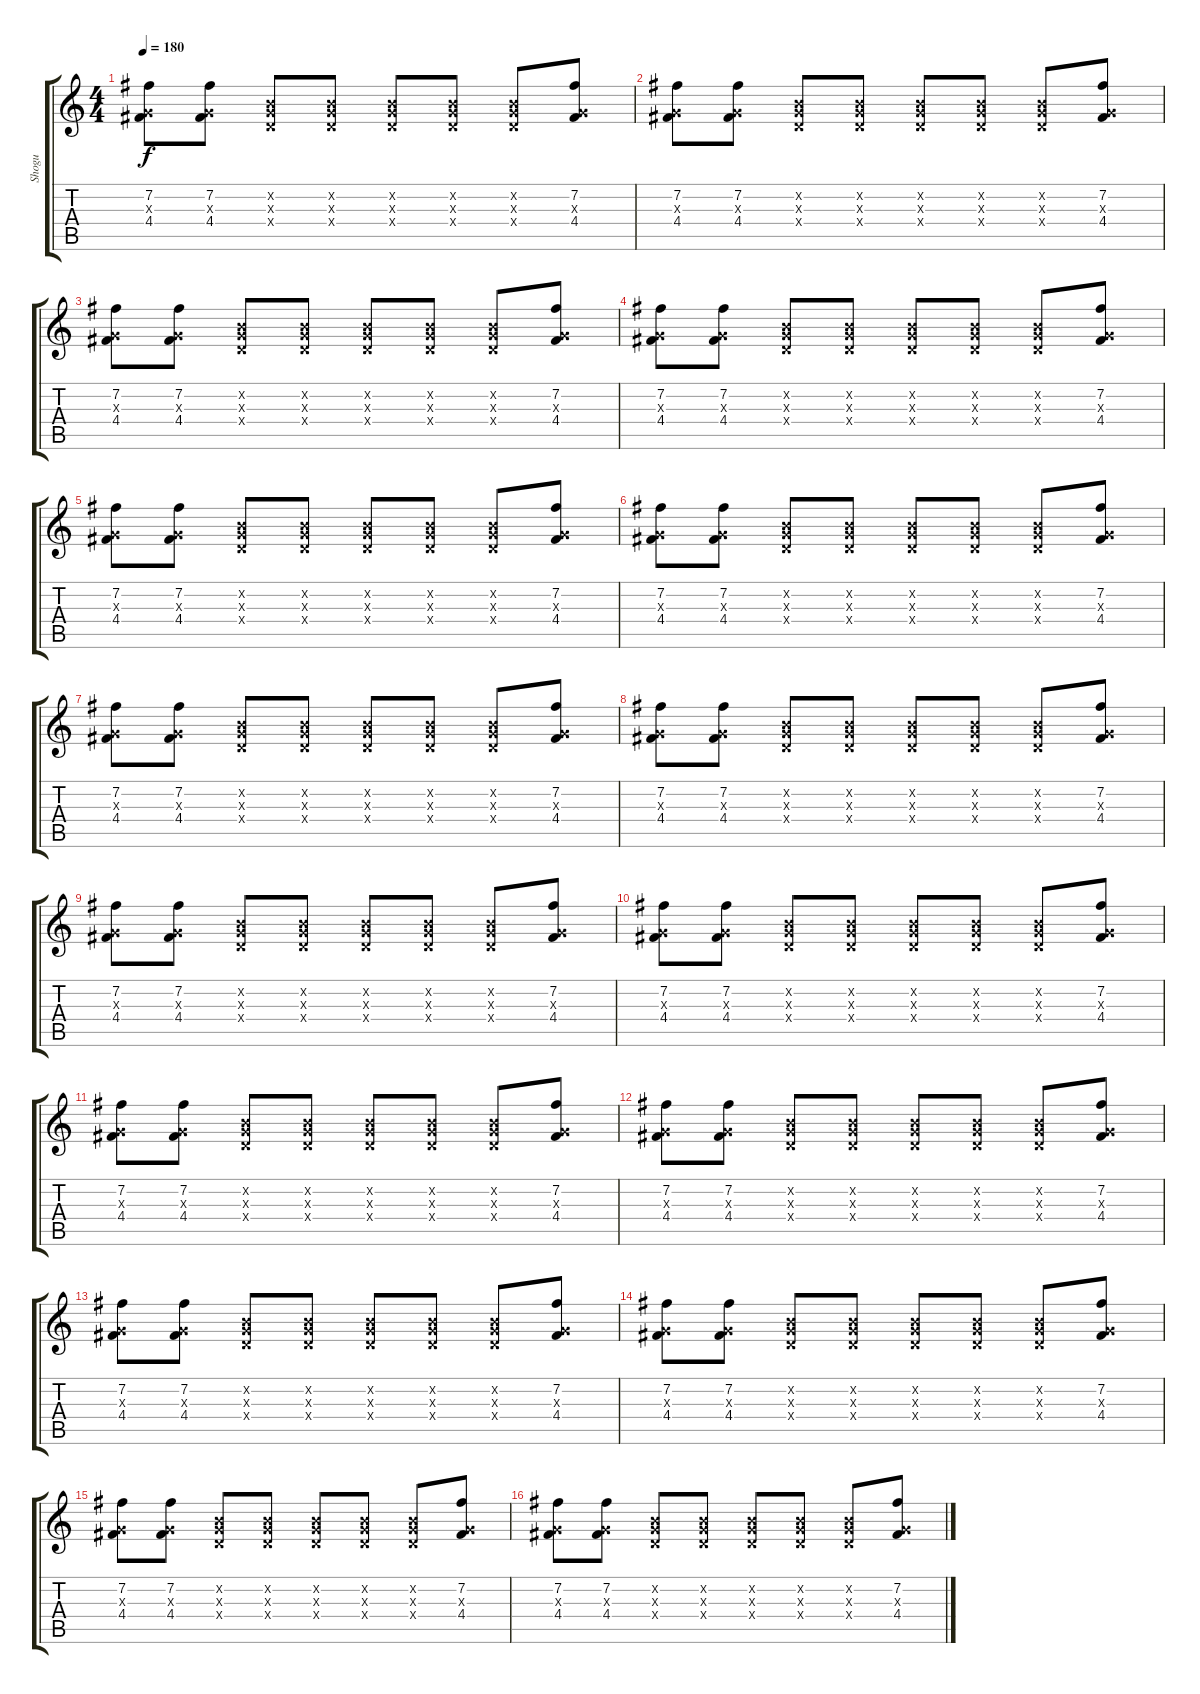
\track ("Shogu" "Shogu") {instrument overdrivenguitar}
\staff {score tabs}
\tuning (E4 B3 G3 D3 A2 E2) {hide}
\ts (4 4)
\tempo 180
\clef g2
\ks c
(7.2 0.3{x} 4.4).8{dy f} (7.2 0.3{x} 4.4).8 (0.2{x} 0.3{x} 0.4{x}).8 (0.2{x} 0.3{x} 0.4{x}).8 (0.2{x} 0.3{x} 0.4{x}).8 (0.2{x} 0.3{x} 0.4{x}).8 (0.2{x} 0.3{x} 0.4{x}).8 (7.2 0.3{x} 4.4).8 |
(7.2 0.3{x} 4.4).8 (7.2 0.3{x} 4.4).8 (0.2{x} 0.3{x} 0.4{x}).8 (0.2{x} 0.3{x} 0.4{x}).8 (0.2{x} 0.3{x} 0.4{x}).8 (0.2{x} 0.3{x} 0.4{x}).8 (0.2{x} 0.3{x} 0.4{x}).8 (7.2 0.3{x} 4.4).8 |
(7.2 0.3{x} 4.4).8 (7.2 0.3{x} 4.4).8 (0.2{x} 0.3{x} 0.4{x}).8 (0.2{x} 0.3{x} 0.4{x}).8 (0.2{x} 0.3{x} 0.4{x}).8 (0.2{x} 0.3{x} 0.4{x}).8 (0.2{x} 0.3{x} 0.4{x}).8 (7.2 0.3{x} 4.4).8 |
(7.2 0.3{x} 4.4).8 (7.2 0.3{x} 4.4).8 (0.2{x} 0.3{x} 0.4{x}).8 (0.2{x} 0.3{x} 0.4{x}).8 (0.2{x} 0.3{x} 0.4{x}).8 (0.2{x} 0.3{x} 0.4{x}).8 (0.2{x} 0.3{x} 0.4{x}).8 (7.2 0.3{x} 4.4).8 |
(7.2 0.3{x} 4.4).8 (7.2 0.3{x} 4.4).8 (0.2{x} 0.3{x} 0.4{x}).8 (0.2{x} 0.3{x} 0.4{x}).8 (0.2{x} 0.3{x} 0.4{x}).8 (0.2{x} 0.3{x} 0.4{x}).8 (0.2{x} 0.3{x} 0.4{x}).8 (7.2 0.3{x} 4.4).8 |
(7.2 0.3{x} 4.4).8 (7.2 0.3{x} 4.4).8 (0.2{x} 0.3{x} 0.4{x}).8 (0.2{x} 0.3{x} 0.4{x}).8 (0.2{x} 0.3{x} 0.4{x}).8 (0.2{x} 0.3{x} 0.4{x}).8 (0.2{x} 0.3{x} 0.4{x}).8 (7.2 0.3{x} 4.4).8 |
(7.2 0.3{x} 4.4).8 (7.2 0.3{x} 4.4).8 (0.2{x} 0.3{x} 0.4{x}).8 (0.2{x} 0.3{x} 0.4{x}).8 (0.2{x} 0.3{x} 0.4{x}).8 (0.2{x} 0.3{x} 0.4{x}).8 (0.2{x} 0.3{x} 0.4{x}).8 (7.2 0.3{x} 4.4).8 |
(7.2 0.3{x} 4.4).8 (7.2 0.3{x} 4.4).8 (0.2{x} 0.3{x} 0.4{x}).8 (0.2{x} 0.3{x} 0.4{x}).8 (0.2{x} 0.3{x} 0.4{x}).8 (0.2{x} 0.3{x} 0.4{x}).8 (0.2{x} 0.3{x} 0.4{x}).8 (7.2 0.3{x} 4.4).8 |
(7.2 0.3{x} 4.4).8 (7.2 0.3{x} 4.4).8 (0.2{x} 0.3{x} 0.4{x}).8 (0.2{x} 0.3{x} 0.4{x}).8 (0.2{x} 0.3{x} 0.4{x}).8 (0.2{x} 0.3{x} 0.4{x}).8 (0.2{x} 0.3{x} 0.4{x}).8 (7.2 0.3{x} 4.4).8 |
(7.2 0.3{x} 4.4).8 (7.2 0.3{x} 4.4).8 (0.2{x} 0.3{x} 0.4{x}).8 (0.2{x} 0.3{x} 0.4{x}).8 (0.2{x} 0.3{x} 0.4{x}).8 (0.2{x} 0.3{x} 0.4{x}).8 (0.2{x} 0.3{x} 0.4{x}).8 (7.2 0.3{x} 4.4).8 |
(7.2 0.3{x} 4.4).8 (7.2 0.3{x} 4.4).8 (0.2{x} 0.3{x} 0.4{x}).8 (0.2{x} 0.3{x} 0.4{x}).8 (0.2{x} 0.3{x} 0.4{x}).8 (0.2{x} 0.3{x} 0.4{x}).8 (0.2{x} 0.3{x} 0.4{x}).8 (7.2 0.3{x} 4.4).8 |
(7.2 0.3{x} 4.4).8 (7.2 0.3{x} 4.4).8 (0.2{x} 0.3{x} 0.4{x}).8 (0.2{x} 0.3{x} 0.4{x}).8 (0.2{x} 0.3{x} 0.4{x}).8 (0.2{x} 0.3{x} 0.4{x}).8 (0.2{x} 0.3{x} 0.4{x}).8 (7.2 0.3{x} 4.4).8 |
(7.2 0.3{x} 4.4).8 (7.2 0.3{x} 4.4).8 (0.2{x} 0.3{x} 0.4{x}).8 (0.2{x} 0.3{x} 0.4{x}).8 (0.2{x} 0.3{x} 0.4{x}).8 (0.2{x} 0.3{x} 0.4{x}).8 (0.2{x} 0.3{x} 0.4{x}).8 (7.2 0.3{x} 4.4).8 |
(7.2 0.3{x} 4.4).8 (7.2 0.3{x} 4.4).8 (0.2{x} 0.3{x} 0.4{x}).8 (0.2{x} 0.3{x} 0.4{x}).8 (0.2{x} 0.3{x} 0.4{x}).8 (0.2{x} 0.3{x} 0.4{x}).8 (0.2{x} 0.3{x} 0.4{x}).8 (7.2 0.3{x} 4.4).8 |
(7.2 0.3{x} 4.4).8 (7.2 0.3{x} 4.4).8 (0.2{x} 0.3{x} 0.4{x}).8 (0.2{x} 0.3{x} 0.4{x}).8 (0.2{x} 0.3{x} 0.4{x}).8 (0.2{x} 0.3{x} 0.4{x}).8 (0.2{x} 0.3{x} 0.4{x}).8 (7.2 0.3{x} 4.4).8 |
(7.2 0.3{x} 4.4).8 (7.2 0.3{x} 4.4).8 (0.2{x} 0.3{x} 0.4{x}).8 (0.2{x} 0.3{x} 0.4{x}).8 (0.2{x} 0.3{x} 0.4{x}).8 (0.2{x} 0.3{x} 0.4{x}).8 (0.2{x} 0.3{x} 0.4{x}).8 (7.2 0.3{x} 4.4).8
